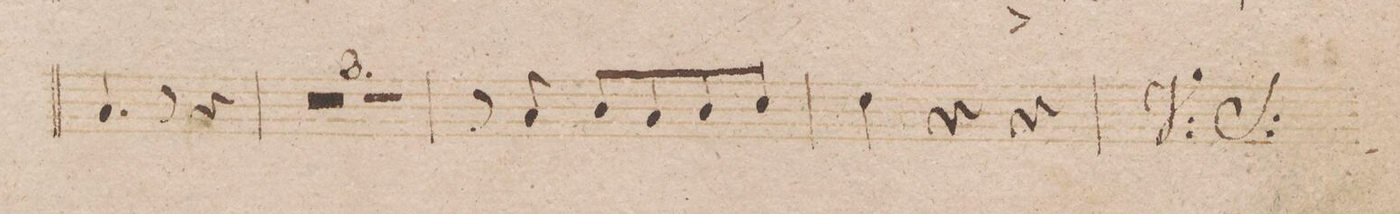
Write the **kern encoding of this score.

**kern	**dynam
*I"Trombono	*
*clefF4	*
*k[b-]	*
*met(c|)	*
*M3/4	*
4.C/	.
8r	.
4r	.
=189	=189
1.r	.
=190	=190
=191	=191
2.r	.
=192	=192
8r	.
8C/	.
8D/L	.
8C/	.
8D/	.
8E/J	.
=193	=193
4F\	.
4r	.
4r	.
=194	=194
*-	*-
